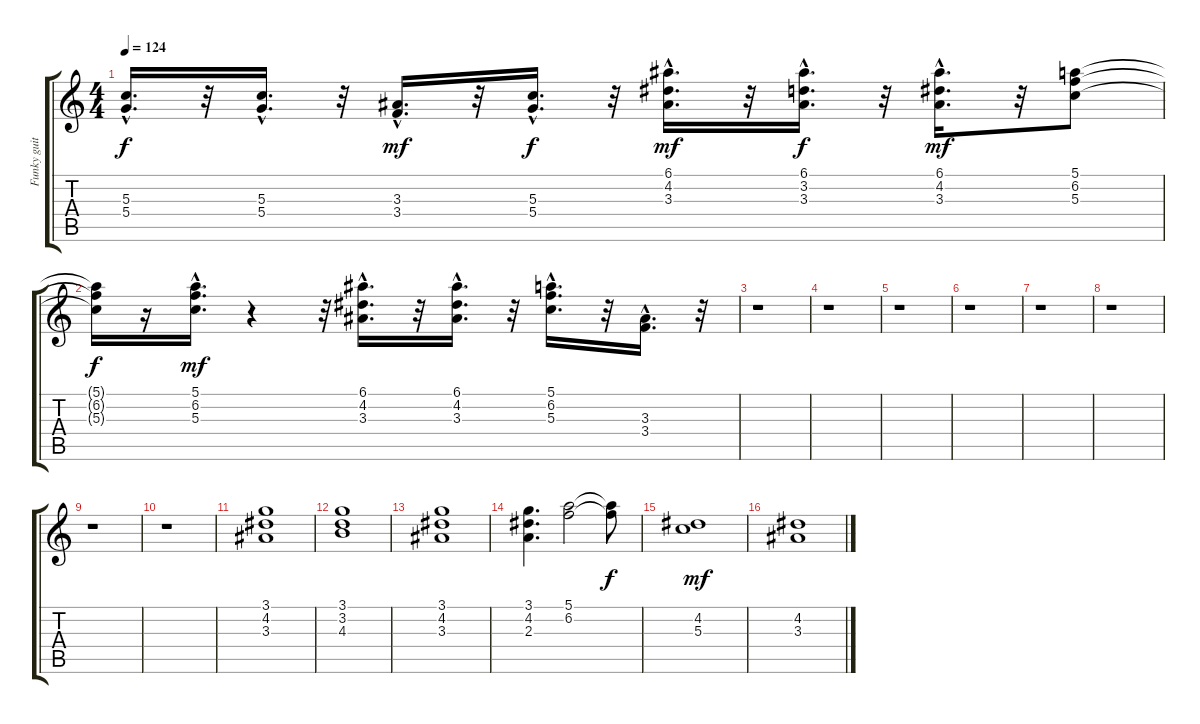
\track ("Funky guitar" "Funky guit") {instrument electricguitarclean}
\staff {score tabs}
\tuning (E4 B3 G3 D3 A2 E2) {hide}
\ts (4 4)
\tempo 124
\clef g2
\ks c
(5.3{hac} 5.4{hac}).16{d dy f} r.32 (5.3{hac} 5.4{hac}).16{d} r.32 (3.3 3.4{hac}).16{d dy mf} r.32 (5.3{hac} 5.4{hac}).16{d dy f} r.32 (6.1{hac} 4.2 3.3{hac}).16{d dy mf} r.32 (6.1{hac} 3.2{hac} 3.3{hac}).16{d dy f} r.32 (6.1{hac} 4.2 3.3{hac}).16{d dy mf} r.32 (5.1 6.2 5.3).8 |
(5.1{t} 6.2{t} 5.3{t}).16{dy f} r.16 (5.1 6.2 5.3{hac}).16{d dy mf} r.4 r.32 (6.1{hac} 4.2 3.3{hac}).16{d} r.32 (6.1{hac} 4.2 3.3{hac}).16{d} r.32 (5.1 6.2{hac} 5.3{hac}).16{d} r.32 (3.3 3.4{hac}).16{d} r.32 |
r.1 |
r.1 |
r.1 |
r.1 |
r.1 |
r.1 |
r.1 |
r.1 |
(3.1 4.2 3.3).1 |
(3.1 3.2 4.3).1 |
(3.1 4.2 3.3).1 |
(3.1 4.2 2.3).4{d} (5.1 6.2).2 (5.1{t} 6.2{t}).8{dy f} |
(4.2 5.3).1{dy mf} |
(4.2 3.3).1
